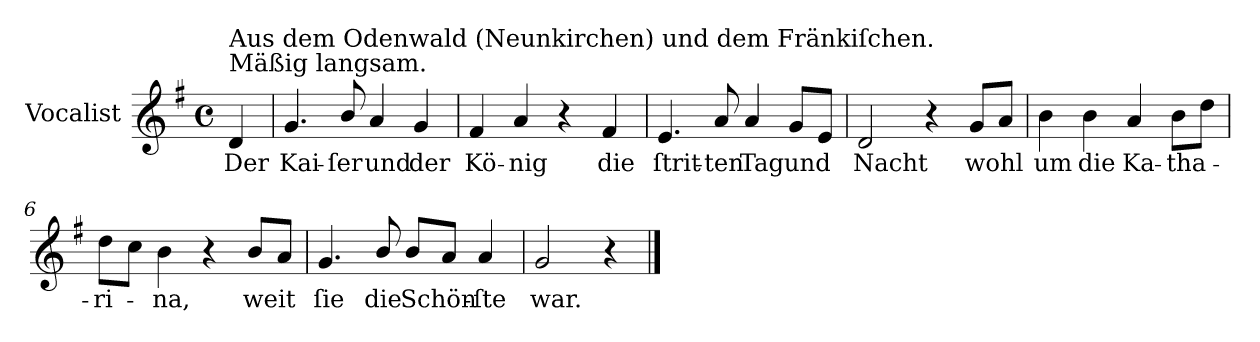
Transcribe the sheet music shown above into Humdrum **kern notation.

**kern	**text
*part1	*part1
*staff1	*staff1
*I"Vocalist	*
*k[f#]	*
*G:	*
*M4/4	*
*met(c)	*
=	=
!LO:TX:a:t=Mäßig langsam.	!
!LO:TX:a:t=Aus dem Odenwald (Neunkirchen) und dem Fränkiſchen.	!
4d	Der
=1	=1
4.g	Kai-
8b/	-ſer
4a	und
4g	der
=2	=2
4f#	Kö-
4a	-nig
4r	.
4f#	die
=3	=3
4.e	ſtrit-
8a	-ten
4a	Tag
8gL	und
8eJ	.
=4	=4
2d	Nacht
4r	.
8gL	wohl
8aJ	.
=5	=5
4b	um
4b	die
4a	Ka-
8bL	-tha-
8ddJ	.
=6	=6
8ddL	-ri-
8ccJ	.
4b	-na,
4r	.
8bL	weit
8aJ	.
=7	=7
4.g	ſie
8b/	die
8bL	Schön-
8aJ	.
4a	-ſte
=8	=8
2g	war.
4r	.
==	==
*-	*-
